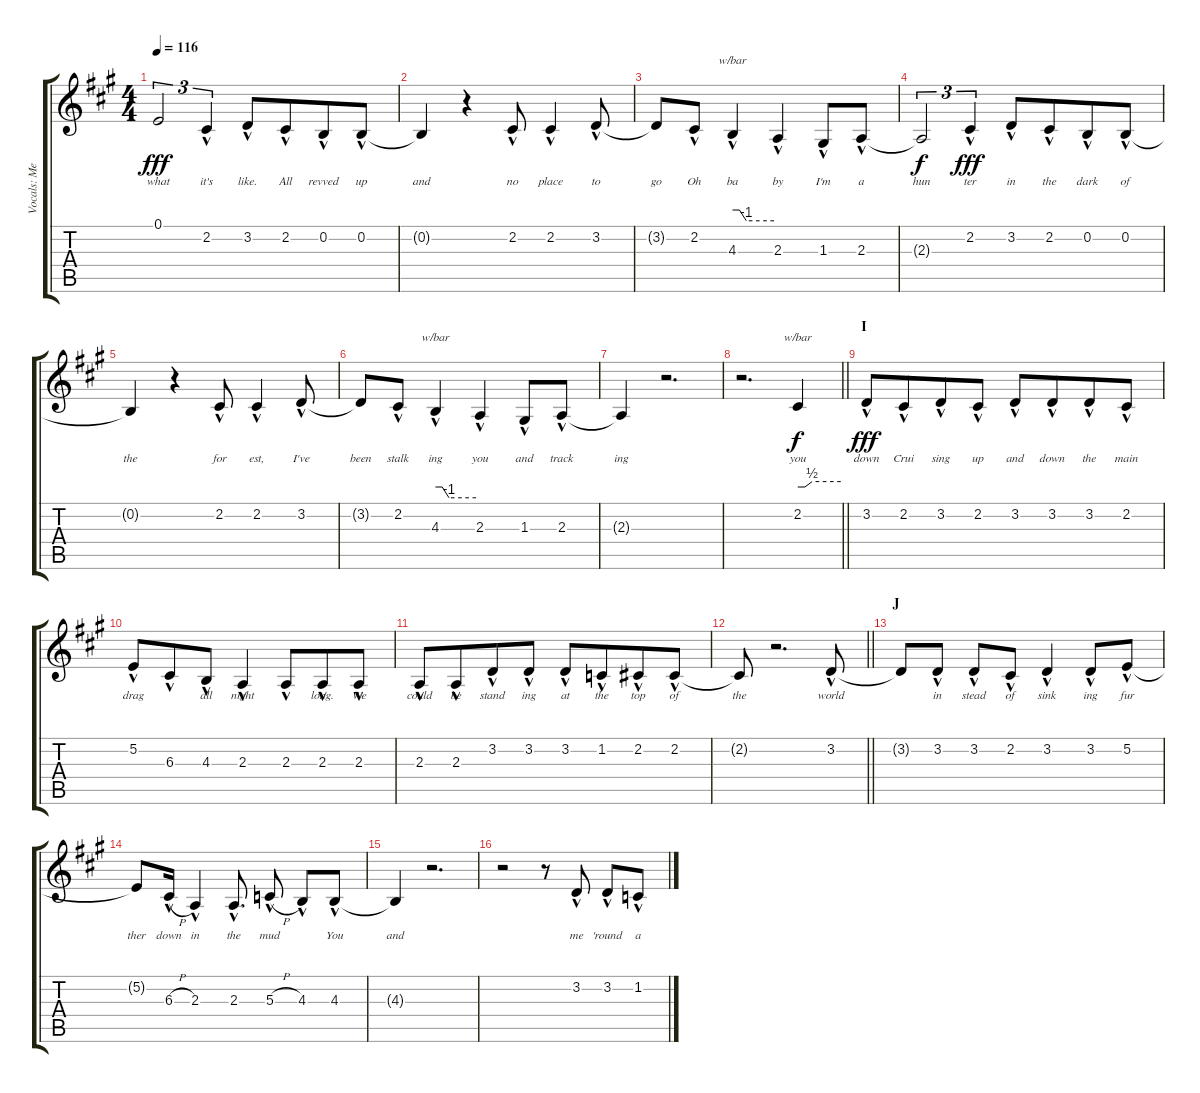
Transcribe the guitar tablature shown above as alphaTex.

\track ("Vocals: Meatloaf" "Vocals: Me") {instrument lead2sawtooth}
\staff {score tabs}
\tuning (E4 B3 G3 D3 A2 E2) {hide}
\ts (4 4)
\tempo 116
\clef g2
\ks a
0.1{t}.2{tu (3 2) lyrics (0 "what") lyrics (1 "") lyrics (2 "") lyrics (3 "") lyrics (4 "") dy fff} 2.2{hac}.4{tu (3 2) lyrics (0 "it's") lyrics (1 "") lyrics (2 "") lyrics (3 "") lyrics (4 "")} 3.2{hac}.8{lyrics (0 "like.") lyrics (1 "") lyrics (2 "") lyrics (3 "") lyrics (4 "")} 2.2{hac}.8{lyrics (0 "All") lyrics (1 "") lyrics (2 "") lyrics (3 "") lyrics (4 "") beam merge} 0.2{hac}.8{lyrics (0 "revved") lyrics (1 "") lyrics (2 "") lyrics (3 "") lyrics (4 "")} 0.2{hac}.8{lyrics (0 "up") lyrics (1 "") lyrics (2 "") lyrics (3 "") lyrics (4 "")} |
0.2{t}.4{lyrics (0 "and") lyrics (1 "") lyrics (2 "") lyrics (3 "") lyrics (4 "")} r.4 2.2{hac}.8{lyrics (0 "no") lyrics (1 "") lyrics (2 "") lyrics (3 "") lyrics (4 "")} 2.2{hac}.4{lyrics (0 "place") lyrics (1 "") lyrics (2 "") lyrics (3 "") lyrics (4 "")} 3.2{hac}.8{lyrics (0 "to") lyrics (1 "") lyrics (2 "") lyrics (3 "") lyrics (4 "")} |
3.2{t}.8{lyrics (0 "go") lyrics (1 "") lyrics (2 "") lyrics (3 "") lyrics (4 "")} 2.2{hac}.8{lyrics (0 "Oh") lyrics (1 "") lyrics (2 "") lyrics (3 "") lyrics (4 "")} 4.3{hac}.4{tbe (custom default 0 0 10 0 20 -4 60 -4) lyrics (0 "ba") lyrics (1 "") lyrics (2 "") lyrics (3 "") lyrics (4 "")} 2.3{hac}.4{lyrics (0 "by") lyrics (1 "") lyrics (2 "") lyrics (3 "") lyrics (4 "")} 1.3{hac}.8{lyrics (0 "I'm") lyrics (1 "") lyrics (2 "") lyrics (3 "") lyrics (4 "")} 2.3{hac}.8{lyrics (0 "a") lyrics (1 "") lyrics (2 "") lyrics (3 "") lyrics (4 "")} |
2.3{t}.2{tu (3 2) lyrics (0 "hun") lyrics (1 "") lyrics (2 "") lyrics (3 "") lyrics (4 "") dy f} 2.2{hac}.4{tu (3 2) lyrics (0 "ter") lyrics (1 "") lyrics (2 "") lyrics (3 "") lyrics (4 "") dy fff} 3.2{hac}.8{lyrics (0 "in") lyrics (1 "") lyrics (2 "") lyrics (3 "") lyrics (4 "")} 2.2{hac}.8{lyrics (0 "the") lyrics (1 "") lyrics (2 "") lyrics (3 "") lyrics (4 "") beam merge} 0.2{hac}.8{lyrics (0 "dark") lyrics (1 "") lyrics (2 "") lyrics (3 "") lyrics (4 "")} 0.2{hac}.8{lyrics (0 "of") lyrics (1 "") lyrics (2 "") lyrics (3 "") lyrics (4 "")} |
0.2{t}.4{lyrics (0 "the") lyrics (1 "") lyrics (2 "") lyrics (3 "") lyrics (4 "")} r.4 2.2{hac}.8{lyrics (0 "for") lyrics (1 "") lyrics (2 "") lyrics (3 "") lyrics (4 "")} 2.2{hac}.4{lyrics (0 "est,") lyrics (1 "") lyrics (2 "") lyrics (3 "") lyrics (4 "")} 3.2{hac}.8{lyrics (0 "I've") lyrics (1 "") lyrics (2 "") lyrics (3 "") lyrics (4 "")} |
3.2{t}.8{lyrics (0 "been") lyrics (1 "") lyrics (2 "") lyrics (3 "") lyrics (4 "")} 2.2{hac}.8{lyrics (0 "stalk") lyrics (1 "") lyrics (2 "") lyrics (3 "") lyrics (4 "")} 4.3{hac}.4{tbe (custom default 0 0 10 0 20 -4 60 -4) lyrics (0 "ing") lyrics (1 "") lyrics (2 "") lyrics (3 "") lyrics (4 "")} 2.3{hac}.4{lyrics (0 "you") lyrics (1 "") lyrics (2 "") lyrics (3 "") lyrics (4 "")} 1.3{hac}.8{lyrics (0 "and") lyrics (1 "") lyrics (2 "") lyrics (3 "") lyrics (4 "")} 2.3{hac}.8{lyrics (0 "track") lyrics (1 "") lyrics (2 "") lyrics (3 "") lyrics (4 "")} |
2.3{t}.4{lyrics (0 "ing") lyrics (1 "") lyrics (2 "") lyrics (3 "") lyrics (4 "")} r.2{d} |
\barLineRight lightlight
r.2{d} 2.2.4{tbe (custom default 0 0 10 0 20 2 60 2) lyrics (0 "you") lyrics (1 "") lyrics (2 "") lyrics (3 "") lyrics (4 "") dy f} |
\section ("" "I")
3.2{hac}.8{lyrics (0 "down") lyrics (1 "") lyrics (2 "") lyrics (3 "") lyrics (4 "") dy fff} 2.2{hac}.8{lyrics (0 "Crui") lyrics (1 "") lyrics (2 "") lyrics (3 "") lyrics (4 "") beam merge} 3.2{hac}.8{lyrics (0 "sing") lyrics (1 "") lyrics (2 "") lyrics (3 "") lyrics (4 "")} 2.2{hac}.8{lyrics (0 "up") lyrics (1 "") lyrics (2 "") lyrics (3 "") lyrics (4 "")} 3.2{hac}.8{lyrics (0 "and") lyrics (1 "") lyrics (2 "") lyrics (3 "") lyrics (4 "")} 3.2{hac}.8{lyrics (0 "down") lyrics (1 "") lyrics (2 "") lyrics (3 "") lyrics (4 "") beam merge} 3.2{hac}.8{lyrics (0 "the") lyrics (1 "") lyrics (2 "") lyrics (3 "") lyrics (4 "")} 2.2{hac}.8{lyrics (0 "main") lyrics (1 "") lyrics (2 "") lyrics (3 "") lyrics (4 "")} |
5.2{hac}.8{lyrics (0 "drag") lyrics (1 "") lyrics (2 "") lyrics (3 "") lyrics (4 "")} 6.3{hac}.8{lyrics (0 "") lyrics (1 "") lyrics (2 "") lyrics (3 "") lyrics (4 "") beam merge} 4.3{hac}.8{lyrics (0 "all") lyrics (1 "") lyrics (2 "") lyrics (3 "") lyrics (4 "")} 2.3{hac}.4{lyrics (0 "night") lyrics (1 "") lyrics (2 "") lyrics (3 "") lyrics (4 "")} 2.3{hac}.8{lyrics (0 "") lyrics (1 "") lyrics (2 "") lyrics (3 "") lyrics (4 "") beam merge} 2.3{hac}.8{lyrics (0 "long.") lyrics (1 "") lyrics (2 "") lyrics (3 "") lyrics (4 "")} 2.3{hac}.8{lyrics (0 "We") lyrics (1 "") lyrics (2 "") lyrics (3 "") lyrics (4 "")} |
2.3{hac}.8{lyrics (0 "could") lyrics (1 "") lyrics (2 "") lyrics (3 "") lyrics (4 "")} 2.3{hac}.8{lyrics (0 "be") lyrics (1 "") lyrics (2 "") lyrics (3 "") lyrics (4 "") beam merge} 3.2{hac}.8{lyrics (0 "stand") lyrics (1 "") lyrics (2 "") lyrics (3 "") lyrics (4 "")} 3.2{hac}.8{lyrics (0 "ing") lyrics (1 "") lyrics (2 "") lyrics (3 "") lyrics (4 "")} 3.2{hac}.8{lyrics (0 "at") lyrics (1 "") lyrics (2 "") lyrics (3 "") lyrics (4 "")} 1.2{hac}.8{lyrics (0 "the") lyrics (1 "") lyrics (2 "") lyrics (3 "") lyrics (4 "") beam merge} 2.2{hac}.8{lyrics (0 "top") lyrics (1 "") lyrics (2 "") lyrics (3 "") lyrics (4 "")} 2.2{hac}.8{lyrics (0 "of") lyrics (1 "") lyrics (2 "") lyrics (3 "") lyrics (4 "")} |
\barLineRight lightlight
2.2{t}.8{lyrics (0 "the") lyrics (1 "") lyrics (2 "") lyrics (3 "") lyrics (4 "")} r.2{d} 3.2{hac}.8{lyrics (0 "world") lyrics (1 "") lyrics (2 "") lyrics (3 "") lyrics (4 "")} |
\section ("" "J")
3.2{t}.8{lyrics (0 "") lyrics (1 "") lyrics (2 "") lyrics (3 "") lyrics (4 "")} 3.2{hac}.8{lyrics (0 "in") lyrics (1 "") lyrics (2 "") lyrics (3 "") lyrics (4 "")} 3.2{hac}.8{lyrics (0 "stead") lyrics (1 "") lyrics (2 "") lyrics (3 "") lyrics (4 "")} 2.2{hac}.8{lyrics (0 "of") lyrics (1 "") lyrics (2 "") lyrics (3 "") lyrics (4 "")} 3.2{hac}.4{lyrics (0 "sink") lyrics (1 "") lyrics (2 "") lyrics (3 "") lyrics (4 "")} 3.2{hac}.8{lyrics (0 "ing") lyrics (1 "") lyrics (2 "") lyrics (3 "") lyrics (4 "")} 5.2{hac}.8{lyrics (0 "fur") lyrics (1 "") lyrics (2 "") lyrics (3 "") lyrics (4 "")} |
5.2{t}.8{lyrics (0 "ther") lyrics (1 "") lyrics (2 "") lyrics (3 "") lyrics (4 "")} 6.3{h hac}.16{lyrics (0 "down") lyrics (1 "") lyrics (2 "") lyrics (3 "") lyrics (4 "")} 2.3{hac}.4{lyrics (0 "in") lyrics (1 "") lyrics (2 "") lyrics (3 "") lyrics (4 "")} 2.3{hac}.8{d lyrics (0 "the") lyrics (1 "") lyrics (2 "") lyrics (3 "") lyrics (4 "")} 5.3{h hac}.8{lyrics (0 "mud") lyrics (1 "") lyrics (2 "") lyrics (3 "") lyrics (4 "")} 4.3{hac}.8{lyrics (0 "") lyrics (1 "") lyrics (2 "") lyrics (3 "") lyrics (4 "")} 4.3{hac}.8{lyrics (0 "You") lyrics (1 "") lyrics (2 "") lyrics (3 "") lyrics (4 "")} |
4.3{t}.4{lyrics (0 "and") lyrics (1 "") lyrics (2 "") lyrics (3 "") lyrics (4 "")} r.2{d} |
r.2 r.8 3.2{hac}.8{lyrics (0 "me") lyrics (1 "") lyrics (2 "") lyrics (3 "") lyrics (4 "")} 3.2{hac}.8{lyrics (0 "'round") lyrics (1 "") lyrics (2 "") lyrics (3 "") lyrics (4 "")} 1.2{hac}.8{lyrics (0 "a") lyrics (1 "") lyrics (2 "") lyrics (3 "") lyrics (4 "")}
